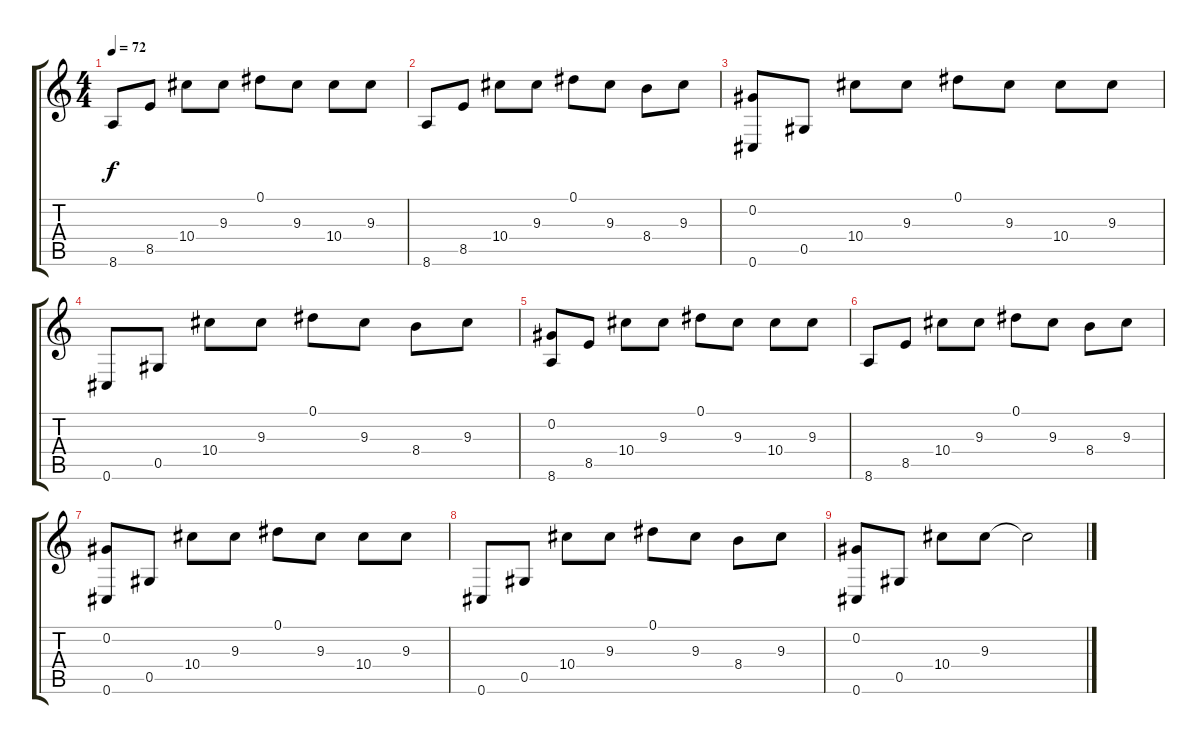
\track "" {instrument acousticguitarsteel}
\staff {score tabs}
\tuning (Eb4 Ab3 E3 Eb3 Ab2 Db2) {hide}
\ts (4 4)
\tempo 72
\clef g2
\ks c
8.6.8{dy f} 8.5.8 10.4.8 9.3.8 0.1.8 9.3.8 10.4.8 9.3.8 |
8.6.8 8.5.8 10.4.8 9.3.8 0.1.8 9.3.8 8.4.8 9.3.8 |
(0.2 0.6).8 0.5.8 10.4.8 9.3.8 0.1.8 9.3.8 10.4.8 9.3.8 |
0.6.8 0.5.8 10.4.8 9.3.8 0.1.8 9.3.8 8.4.8 9.3.8 |
(0.2 8.6).8 8.5.8 10.4.8 9.3.8 0.1.8 9.3.8 10.4.8 9.3.8 |
8.6.8 8.5.8 10.4.8 9.3.8 0.1.8 9.3.8 8.4.8 9.3.8 |
(0.2 0.6).8 0.5.8 10.4.8 9.3.8 0.1.8 9.3.8 10.4.8 9.3.8 |
0.6.8 0.5.8 10.4.8 9.3.8 0.1.8 9.3.8 8.4.8 9.3.8 |
(0.2 0.6).8 0.5.8 10.4.8 9.3.8 9.3{t}.2
